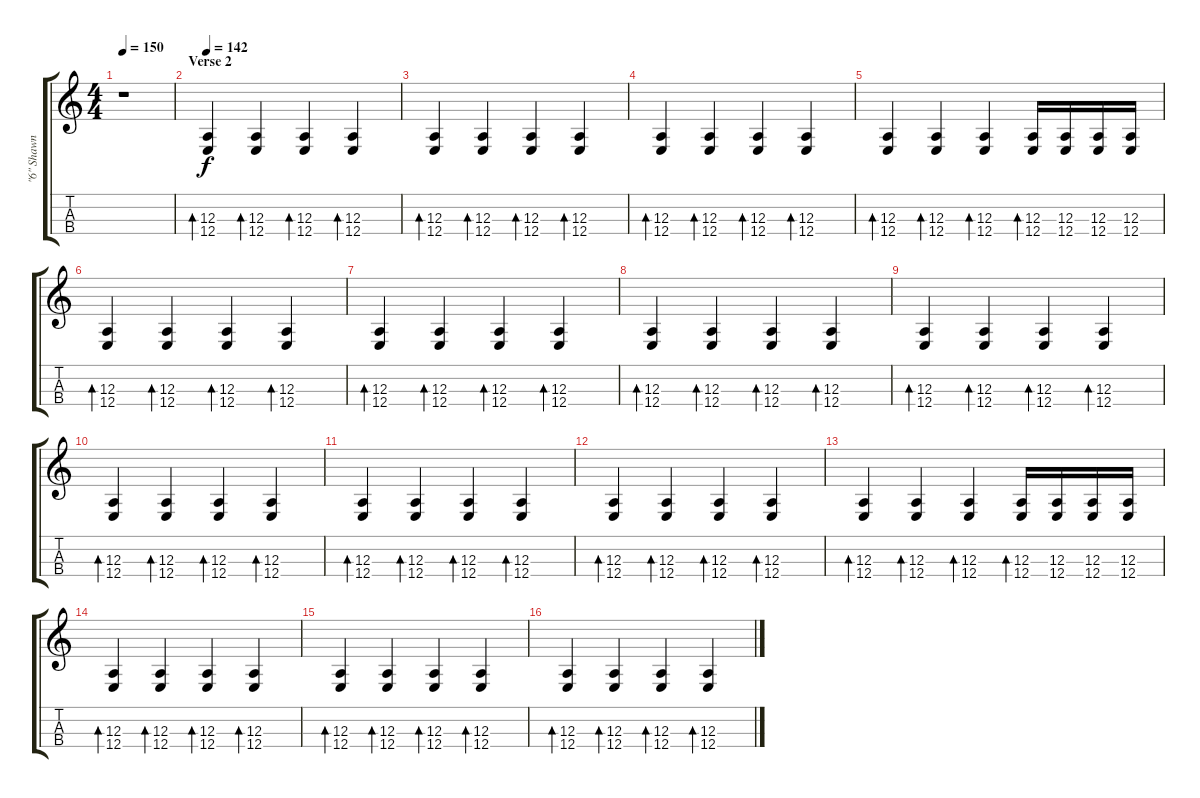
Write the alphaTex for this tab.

\track ("\"6\" Shawn \"Clown\" Crahan (Perc)" "\"6\" Shawn ") {instrument melodictom}
\staff {score tabs}
\tuning (G3 D3 A2 E2) {hide}
\ts (4 4)
\tempo 150
\clef g2
\ks c
r.1{dy f} |
\section ("" "Verse 2")
\tempo 142
(12.3 12.4).4{bd 120} (12.3 12.4).4{bd 120} (12.3 12.4).4{bd 120} (12.3 12.4).4{bd 120} |
(12.3 12.4).4{bd 120} (12.3 12.4).4{bd 120} (12.3 12.4).4{bd 120} (12.3 12.4).4{bd 120} |
(12.3 12.4).4{bd 120} (12.3 12.4).4{bd 120} (12.3 12.4).4{bd 120} (12.3 12.4).4{bd 120} |
(12.3 12.4).4{bd 120} (12.3 12.4).4{bd 120} (12.3 12.4).4{bd 120} (12.3 12.4).16{bd 120} (12.3 12.4).16 (12.3 12.4).16 (12.3 12.4).16 |
(12.3 12.4).4{bd 120} (12.3 12.4).4{bd 120} (12.3 12.4).4{bd 120} (12.3 12.4).4{bd 120} |
(12.3 12.4).4{bd 120} (12.3 12.4).4{bd 120} (12.3 12.4).4{bd 120} (12.3 12.4).4{bd 120} |
(12.3 12.4).4{bd 120} (12.3 12.4).4{bd 120} (12.3 12.4).4{bd 120} (12.3 12.4).4{bd 120} |
(12.3 12.4).4{bd 120} (12.3 12.4).4{bd 120} (12.3 12.4).4{bd 120} (12.3 12.4).4{bd 120} |
(12.3 12.4).4{bd 120} (12.3 12.4).4{bd 120} (12.3 12.4).4{bd 120} (12.3 12.4).4{bd 120} |
(12.3 12.4).4{bd 120} (12.3 12.4).4{bd 120} (12.3 12.4).4{bd 120} (12.3 12.4).4{bd 120} |
(12.3 12.4).4{bd 120} (12.3 12.4).4{bd 120} (12.3 12.4).4{bd 120} (12.3 12.4).4{bd 120} |
(12.3 12.4).4{bd 120} (12.3 12.4).4{bd 120} (12.3 12.4).4{bd 120} (12.3 12.4).16{bd 120} (12.3 12.4).16 (12.3 12.4).16 (12.3 12.4).16 |
(12.3 12.4).4{bd 120} (12.3 12.4).4{bd 120} (12.3 12.4).4{bd 120} (12.3 12.4).4{bd 120} |
(12.3 12.4).4{bd 120} (12.3 12.4).4{bd 120} (12.3 12.4).4{bd 120} (12.3 12.4).4{bd 120} |
(12.3 12.4).4{bd 120} (12.3 12.4).4{bd 120} (12.3 12.4).4{bd 120} (12.3 12.4).4{bd 120}
